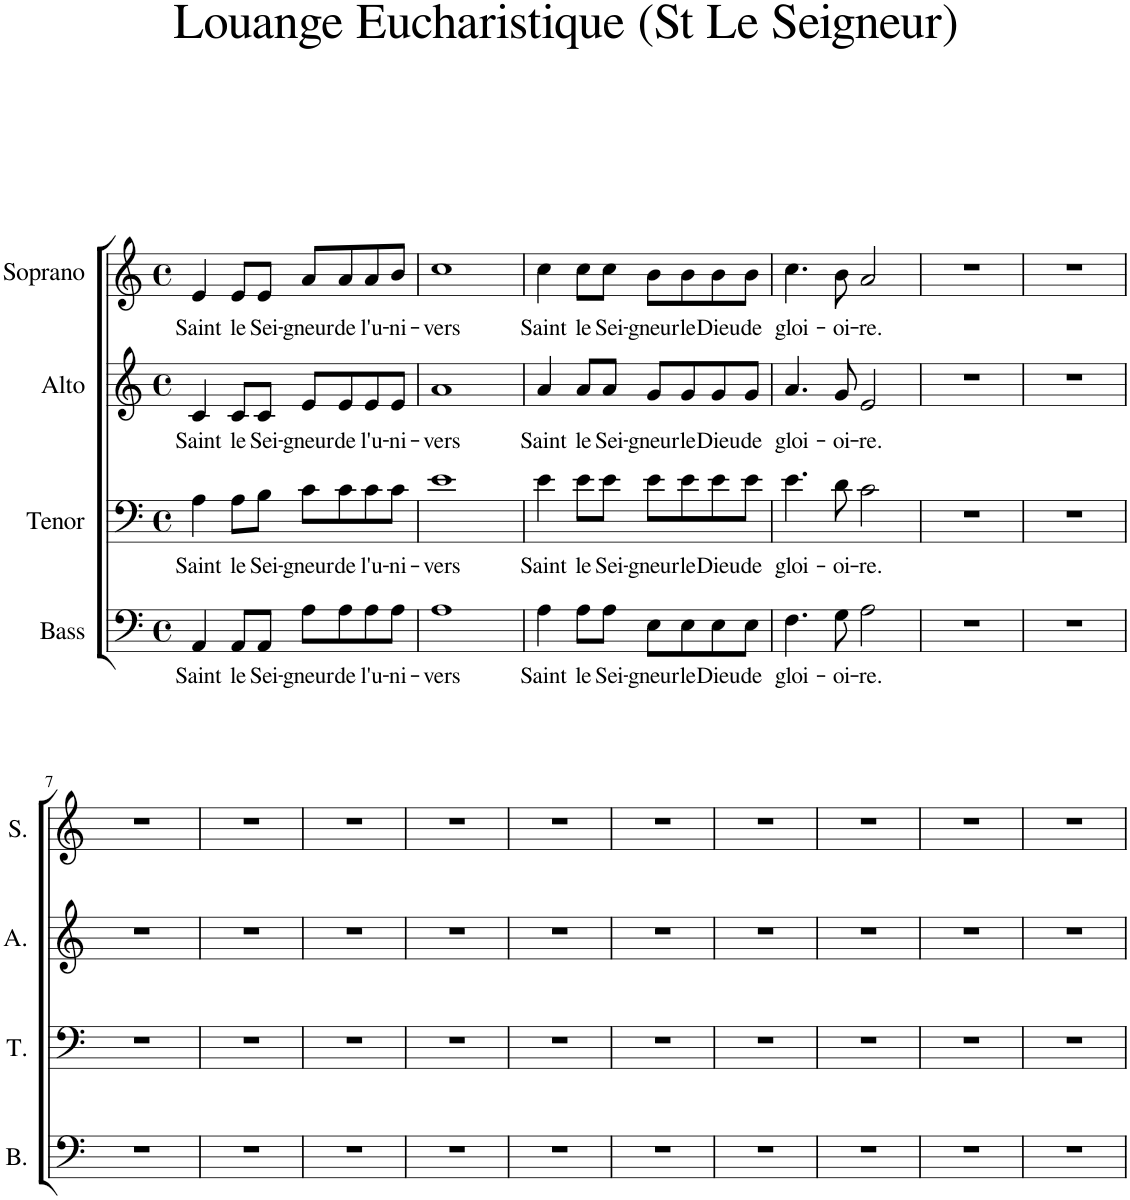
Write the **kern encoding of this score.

**kern	**text	**kern	**text	**kern	**text	**kern	**text
*part4	*part4	*part3	*part3	*part2	*part2	*part1	*part1
*staff4	*staff4	*staff3	*staff3	*staff2	*staff2	*staff1	*staff1
*I"Bass	*	*I"Tenor	*	*I"Alto	*	*I"Soprano	*
*I'B.	*	*I'T.	*	*I'A.	*	*I'S.	*
*clefF4	*	*clefF4	*	*clefG2	*	*clefG2	*
*k[]	*	*k[]	*	*k[]	*	*k[]	*
*M4/4	*	*M4/4	*	*M4/4	*	*M4/4	*
*met(c)	*	*met(c)	*	*met(c)	*	*met(c)	*
=1	=1	=1	=1	=1	=1	=1	=1
!	!LO:LY:b	!	!LO:LY:b	!	!LO:LY:b	!	!LO:LY:b
4AA/	Saint	4A\	Saint	4c/	Saint	4e/	Saint
!	!LO:LY:b	!	!LO:LY:b	!	!LO:LY:b	!	!LO:LY:b
8AA/L	le	8A\L	le	8c/L	le	8e/L	le
!	!LO:LY:b	!	!LO:LY:b	!	!LO:LY:b	!	!LO:LY:b
8AA/J	Sei-	8B\J	Sei-	8c/J	Sei-	8e/J	Sei-
!	!LO:LY:b	!	!LO:LY:b	!	!LO:LY:b	!	!LO:LY:b
8A\L	-gneur	8c\L	-gneur	8e/L	-gneur	8a/L	-gneur
!	!LO:LY:b	!	!LO:LY:b	!	!LO:LY:b	!	!LO:LY:b
8A\	de	8c\	de	8e/	de	8a/	de
!	!LO:LY:b	!	!LO:LY:b	!	!LO:LY:b	!	!LO:LY:b
8A\	l'u-	8c\	l'u-	8e/	l'u-	8a/	l'u-
!	!LO:LY:b	!	!LO:LY:b	!	!LO:LY:b	!	!LO:LY:b
8A\J	-ni-	8c\J	-ni-	8e/J	-ni-	8b/J	-ni-
=2	=2	=2	=2	=2	=2	=2	=2
!	!LO:LY:b	!	!LO:LY:b	!	!LO:LY:b	!	!LO:LY:b
1A	-vers	1e	-vers	1a	-vers	1cc	-vers
=3	=3	=3	=3	=3	=3	=3	=3
!	!LO:LY:b	!	!LO:LY:b	!	!LO:LY:b	!	!LO:LY:b
4A\	Saint	4e\	Saint	4a/	Saint	4cc\	Saint
!	!LO:LY:b	!	!LO:LY:b	!	!LO:LY:b	!	!LO:LY:b
8A\L	le	8e\L	le	8a/L	le	8cc\L	le
!	!LO:LY:b	!	!LO:LY:b	!	!LO:LY:b	!	!LO:LY:b
8A\J	Sei-	8e\J	Sei-	8a/J	Sei-	8cc\J	Sei-
!	!LO:LY:b	!	!LO:LY:b	!	!LO:LY:b	!	!LO:LY:b
8E\L	-gneur	8e\L	-gneur	8g/L	-gneur	8b\L	-gneur
!	!LO:LY:b	!	!LO:LY:b	!	!LO:LY:b	!	!LO:LY:b
8E\	le	8e\	le	8g/	le	8b\	le
!	!LO:LY:b	!	!LO:LY:b	!	!LO:LY:b	!	!LO:LY:b
8E\	Dieu	8e\	Dieu	8g/	Dieu	8b\	Dieu
!	!LO:LY:b	!	!LO:LY:b	!	!LO:LY:b	!	!LO:LY:b
8E\J	de	8e\J	de	8g/J	de	8b\J	de
=4	=4	=4	=4	=4	=4	=4	=4
!	!LO:LY:b	!	!LO:LY:b	!	!LO:LY:b	!	!LO:LY:b
4.F\	gloi-	4.e\	gloi-	4.a/	gloi-	4.cc\	gloi-
!	!LO:LY:b	!	!LO:LY:b	!	!LO:LY:b	!	!LO:LY:b
8G\	-oi-	8d\	-oi-	8g/	-oi-	8b\	-oi-
!	!LO:LY:b	!	!LO:LY:b	!	!LO:LY:b	!	!LO:LY:b
2A\	-re.	2c\	-re.	2e/	-re.	2a/	-re.
=5	=5	=5	=5	=5	=5	=5	=5
1r	.	1r	.	1r	.	1r	.
=6	=6	=6	=6	=6	=6	=6	=6
1r	.	1r	.	1r	.	1r	.
!!LO:LB:g=z
=7	=7	=7	=7	=7	=7	=7	=7
1r	.	1r	.	1r	.	1r	.
=8	=8	=8	=8	=8	=8	=8	=8
1r	.	1r	.	1r	.	1r	.
=9	=9	=9	=9	=9	=9	=9	=9
1r	.	1r	.	1r	.	1r	.
=10	=10	=10	=10	=10	=10	=10	=10
1r	.	1r	.	1r	.	1r	.
=11	=11	=11	=11	=11	=11	=11	=11
1r	.	1r	.	1r	.	1r	.
=12	=12	=12	=12	=12	=12	=12	=12
1r	.	1r	.	1r	.	1r	.
=13	=13	=13	=13	=13	=13	=13	=13
1r	.	1r	.	1r	.	1r	.
=14	=14	=14	=14	=14	=14	=14	=14
1r	.	1r	.	1r	.	1r	.
=15	=15	=15	=15	=15	=15	=15	=15
1r	.	1r	.	1r	.	1r	.
=16	=16	=16	=16	=16	=16	=16	=16
1r	.	1r	.	1r	.	1r	.
=	=	=	=	=	=	=	=
*-	*-	*-	*-	*-	*-	*-	*-
